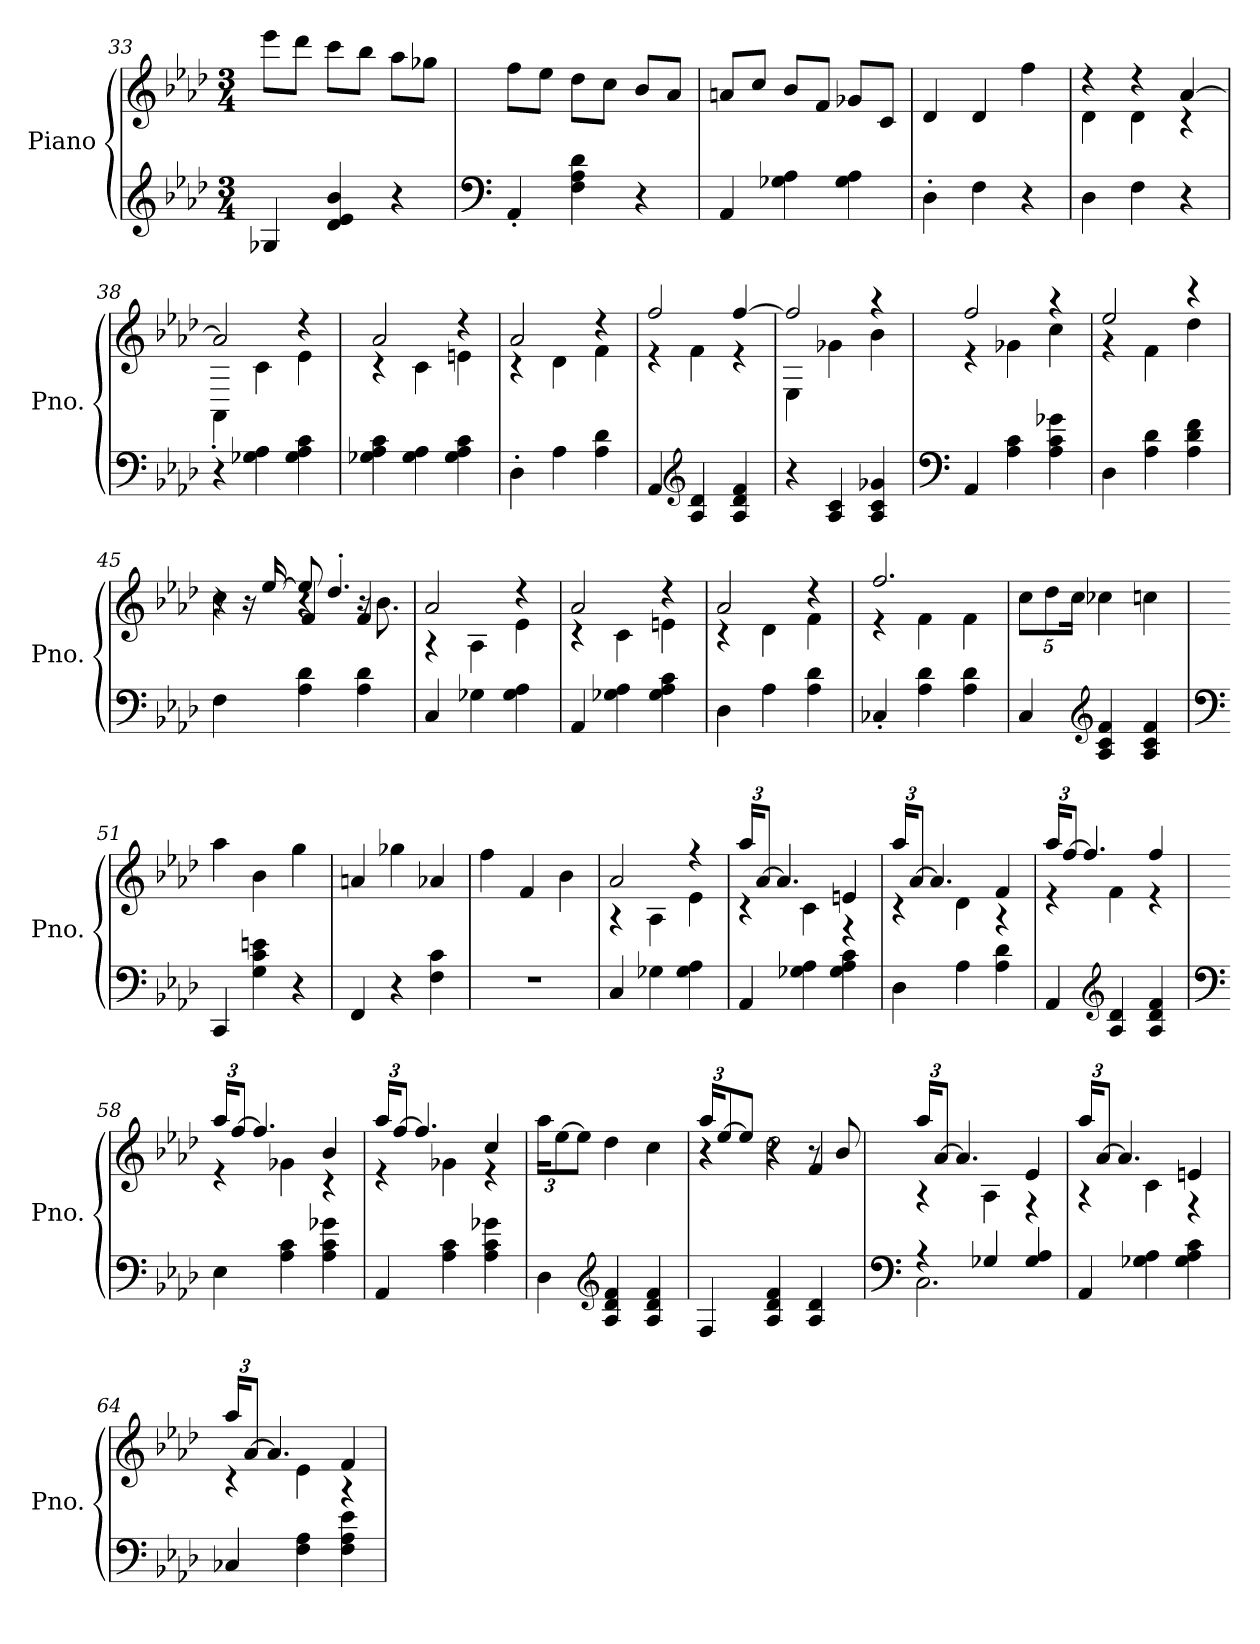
**kern	**kern
*part1	*part1
*staff2	*staff1
*I"Piano	*
*I'Pno.	*
*clefG2	*clefG2
*k[b-e-a-d-]	*k[b-e-a-d-]
*M3/4	*M3/4
=33	=33
4G-X/	8eee-\L
.	8ddd-\J
4d-/ 4e-/ 4b-/	8ccc\L
.	8bb-\J
4r	8aa-\L
.	8gg-X\J
=34	=34
*clefF4	*
4AA-'/	8ff\L
.	8ee-\J
4F\ 4A-\ 4d-\	8dd-\L
.	8cc\J
4r	8b-/L
.	8a-/J
!!LO:LB:g=z
=35	=35
4AA-/	8an/L
.	8cc/J
4G-X\ 4A-\	8b-/L
.	8f/J
4G-\ 4A-\	8g-X/L
.	8c/J
=36	=36
4D-'\	4d-/
4F\	4d-/
4r	4ff\
=37	=37
*	*^
4D-\	4r	4d-\
4F\	4r	4d-\
4r	[4a-/	4r
=38	=38	=38
4r	2a-/]	4AA-'\
4G-X\ 4A-\	.	4c\
4G-\ 4A-\ 4c\	4r	4e-\
=39	=39	=39
4G-X\ 4A-\ 4c\	2a-/	4r
4G-\ 4A-\	.	4c\
4G-\ 4A-\ 4c\	4r	4en\
=40	=40	=40
4D-'\	2a-/	4r
4A-\	.	4d-\
4A-\ 4d-\	4r	4f\
=41	=41	=41
4AA-/	2ff/	4r
*clefG2	*	*
4A-/ 4d-/	.	4f\
4A-/ 4d-/ 4f/	[4ff/	4r
!!LO:LB:g=z	!!
=42	=42	=42
4r	2ff/]	4E-\
4A-/ 4c/	.	4g-X\
4A-/ 4c/ 4g-X/	4r	4b-\
=43	=43	=43
*clefF4	*	*
4AA-/	2ff/	4r
4A-\ 4c\	.	4g-X\
4A-\ 4c\ 4g-X\	4r	4cc\
=44	=44	=44
4D-\	2ee-/	4r
4A-\ 4d-\	.	4f\
4A-\ 4d-\ 4f\	4r	4dd-\
=45	=45	=45
*	*	*^
4F\	8r	4cc\	4r
.	16r	.	.
.	[16ee-/	.	.
4A-\ 4d-\	8ee-/]	4r	4f/
.	4.dd-'/	.	.
4A-\ 4d-\	.	16r	4f/
.	.	8.b-\	.
*	*	*v	*v
=46	=46	=46
4C/	2a-/	4r
4G-X\	.	4A-\
4G-\ 4A-\	4r	4e-\
=47	=47	=47
4AA-/	2a-/	4r
4G-X\ 4A-\	.	4c\
4G-\ 4A-\ 4c\	4r	4en\
=48	=48	=48
4D-\	2a-/	4r
4A-\	.	4d-\
4A-\ 4d-\	4r	4f\
!!LO:LB:g=z	!!
=49	=49	=49
4C-X'/	2.ff/	4r
4A-\ 4d-\	.	4f\
4A-\ 4d-\	.	4f\
*	*v	*v
=50	=50
*	*Xbrackettup
4C/	10cc\L
.	10dd-\
.	20cc\Jk
*clefG2	*
4A-/ 4c/ 4f/	4cc-X\
4A-/ 4c/ 4f/	4ccn\
=51	=51
*clefF4	*
4CC/	4aa-\
4G\ 4c\ 4en\	4b-\
4r	4gg\
=52	=52
4FF/	4an/
4r	4gg-X\
4F\ 4c\	4a-X/
=53	=53
2.r	4ff\
.	4f/
.	4b-\
=54	=54
*	*^
4C/	2a-/	4r
4G-X\	.	4A-\
4G-\ 4A-\	4r	4e-\
=55	=55	=55
4AA-/	24aa-/KL	4r
.	[12a-/J	.
.	4.a-/]	.
4G-X\ 4A-\	.	4c\
4G-\ 4A-\ 4c\	4en/	4r
!!LO:LB:g=z	!!
=56	=56	=56
4D-\	24aa-/KL	4r
.	[12a-/J	.
.	4.a-/]	.
4A-\	.	4d-\
4A-\ 4d-\	4f/	4r
=57	=57	=57
4AA-/	24aa-/KL	4r
.	[12ff/J	.
.	4.ff/]	.
*clefG2	*	*
4A-/ 4d-/	.	4f\
4A-/ 4d-/ 4f/	4ff/	4r
=58	=58	=58
*clefF4	*	*
4E-\	24aa-/KL	4r
.	[12ff/J	.
.	4.ff/]	.
4A-\ 4c\	.	4g-X\
4A-\ 4c\ 4g-X\	4b-/	4r
=59	=59	=59
4AA-/	24aa-/KL	4r
.	[12ff/J	.
.	4.ff/]	.
4A-\ 4c\	.	4g-X\
4A-\ 4c\ 4g-X\	4cc/	4r
*	*v	*v
=60	=60
4D-\	24aa-\KL
.	[12ee-\
.	8ee-\J]
*clefG2	*
4A-/ 4d-/ 4f/	4dd-\
4A-/ 4d-/ 4f/	4cc\
!!LO:LB:g=z
=61	=61
*	*^
*	*	*^
4F/	24aa-/KL	4r	4r
.	[12ee-/	.	.
.	8ee-/J]	.	.
4A-/ 4d-/ 4f/	4r	2dd-\	4r
4A-/ 4d-/	8r	.	4f/
.	8b-/	.	.
*	*v	*v	*v
=62	=62
*clefF4	*
*^	*^
4r	2.C\	24aa-/KL	4r
.	.	[12a-/J	.
.	.	4.a-/]	.
4G-X/	.	.	4A-\
4G-/ 4A-/	.	4e-/	4r
*v	*v	*	*
=63	=63	=63
4AA-/	24aa-/KL	4r
.	[12a-/J	.
.	4.a-/]	.
4G-X\ 4A-\	.	4c\
4G-\ 4A-\ 4c\	4en/	4r
=64	=64	=64
4C-X/	24aa-/KL	4r
.	[12a-/J	.
.	4.a-/]	.
4F\ 4A-\	.	4e-\
4F\ 4A-\ 4e-\	4f/	4r
*	*v	*v
=	=
*-	*-
